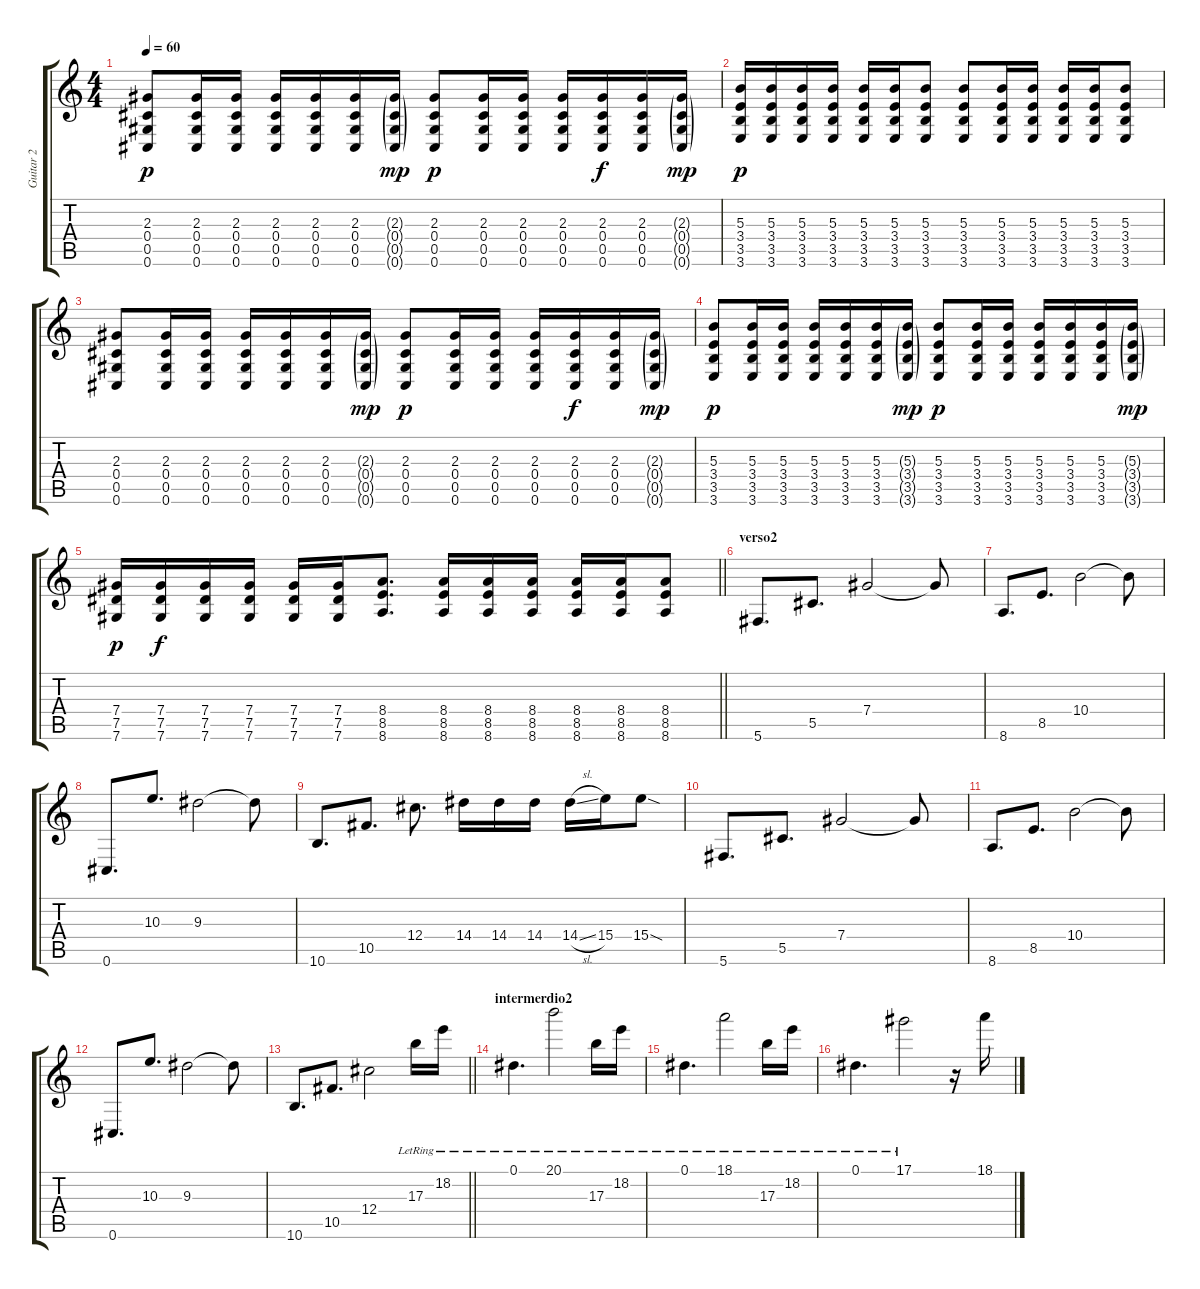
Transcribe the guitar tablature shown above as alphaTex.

\track ("Guitar 2" "Guitar 2") {instrument overdrivenguitar}
\staff {score tabs}
\tuning (Eb4 Bb3 Gb3 Db3 Ab2 Db2) {hide}
\ts (4 4)
\tempo 60
\clef g2
\ks c
(2.3 0.4 0.5 0.6).8{dy p} (2.3 0.4 0.5 0.6).16 (2.3 0.4 0.5 0.6).16 (2.3 0.4 0.5 0.6).16 (2.3 0.4 0.5 0.6).16 (2.3 0.4 0.5 0.6).16 (2.3{g} 0.4{g} 0.5{g} 0.6{g}).16{dy mp} (2.3 0.4 0.5 0.6).8{dy p} (2.3 0.4 0.5 0.6).16 (2.3 0.4 0.5 0.6).16 (2.3 0.4 0.5 0.6).16 (2.3 0.4 0.5 0.6).16{dy f} (2.3 0.4 0.5 0.6).16 (2.3{g} 0.4{g} 0.5{g} 0.6{g}).16{dy mp} |
(5.3 3.4 3.5 3.6).16{dy p volume 11 balance 8 instrument overdrivenguitar} (5.3 3.4 3.5 3.6).16 (5.3 3.4 3.5 3.6).16 (5.3 3.4 3.5 3.6).16 (5.3 3.4 3.5 3.6).16 (5.3 3.4 3.5 3.6).16 (5.3 3.4 3.5 3.6).8 (5.3 3.4 3.5 3.6).8 (5.3 3.4 3.5 3.6).16 (5.3 3.4 3.5 3.6).16 (5.3 3.4 3.5 3.6).16 (5.3 3.4 3.5 3.6).16 (5.3 3.4 3.5 3.6).8 |
(2.3 0.4 0.5 0.6).8 (2.3 0.4 0.5 0.6).16 (2.3 0.4 0.5 0.6).16 (2.3 0.4 0.5 0.6).16 (2.3 0.4 0.5 0.6).16 (2.3 0.4 0.5 0.6).16 (2.3{g} 0.4{g} 0.5{g} 0.6{g}).16{dy mp} (2.3 0.4 0.5 0.6).8{dy p} (2.3 0.4 0.5 0.6).16 (2.3 0.4 0.5 0.6).16 (2.3 0.4 0.5 0.6).16 (2.3 0.4 0.5 0.6).16{dy f} (2.3 0.4 0.5 0.6).16 (2.3{g} 0.4{g} 0.5{g} 0.6{g}).16{dy mp} |
(5.3 3.4 3.5 3.6).8{dy p} (5.3 3.4 3.5 3.6).16 (5.3 3.4 3.5 3.6).16 (5.3 3.4 3.5 3.6).16 (5.3 3.4 3.5 3.6).16 (5.3 3.4 3.5 3.6).16 (5.3{g} 3.4{g} 3.5{g} 3.6{g}).16{dy mp} (5.3 3.4 3.5 3.6).8{dy p} (5.3 3.4 3.5 3.6).16 (5.3 3.4 3.5 3.6).16 (5.3 3.4 3.5 3.6).16 (5.3 3.4 3.5 3.6).16 (5.3 3.4 3.5 3.6).16 (5.3{g} 3.4{g} 3.5{g} 3.6{g}).16{dy mp} |
\barLineRight lightlight
(7.4 7.5 7.6).16{dy p} (7.4 7.5 7.6).16{dy f} (7.4 7.5 7.6).16 (7.4 7.5 7.6).16 (7.4 7.5 7.6).16 (7.4 7.5 7.6).16 (8.4 8.5 8.6).8{d} (8.4 8.5 8.6).16 (8.4 8.5 8.6).16 (8.4 8.5 8.6).16 (8.4 8.5 8.6).16 (8.4 8.5 8.6).16 (8.4 8.5 8.6).8 |
\section ("" "verso2")
5.6.8{d instrument overdrivenguitar} 5.5.8{d} 7.4.2 7.4{t}.8 |
8.6.8{d} 8.5.8{d} 10.4.2 10.4{t}.8 |
0.6.8{d} 10.3.8{d} 9.3.2 9.3{t}.8 |
10.6.8{d} 10.5.8{d} 12.4.8{d} 14.4.16 14.4.16 14.4.16 14.4{sl}.16 15.4.16 15.4{sod}.8 |
5.6.8{d} 5.5.8{d} 7.4.2 7.4{t}.8 |
8.6.8{d} 8.5.8{d} 10.4.2 10.4{t}.8 |
0.6.8{d} 10.3.8{d} 9.3.2 9.3{t}.8 |
\barLineRight lightlight
10.6.8{d} 10.5.8{d} 12.4.2 17.3{lr}.16{instrument overdrivenguitar} 18.2{lr}.16 |
\section ("" "intermerdio2")
0.1{lr}.4{d} 20.1{lr}.2 17.3{lr}.16 18.2{lr}.16 |
0.1{lr}.4{d} 18.1{lr}.2 17.3{lr}.16 18.2{lr}.16 |
0.1{lr}.4{d} 17.1{lr}.2 r.16 18.1.16
